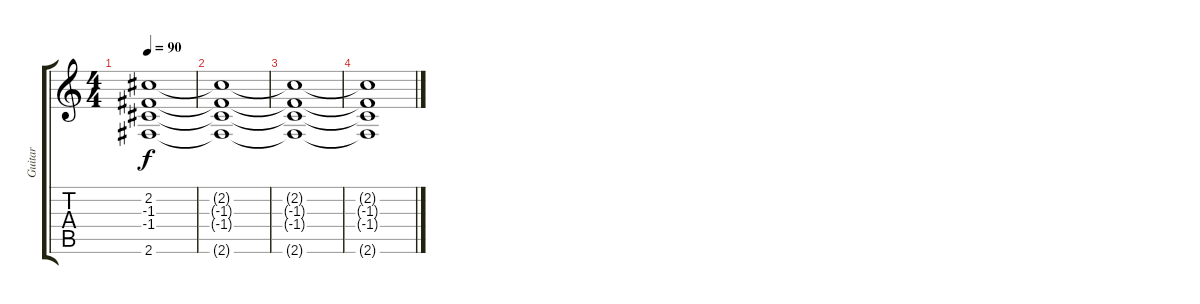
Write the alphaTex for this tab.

\track ("Guitar" "Guitar") {instrument acousticguitarsteel}
\staff {score tabs}
\tuning (E4 B3 G3 D3 A2 E2) {hide}
\ts (4 4)
\tempo 90
\clef g2
\ks c
(2.2{t} -1.3{t} -1.4{t} 2.6{t}).1{dy f} |
(2.2{t} -1.3{t} -1.4{t} 2.6{t}).1 |
(2.2{t} -1.3{t} -1.4{t} 2.6{t}).1 |
(2.2{t} -1.3{t} -1.4{t} 2.6{t}).1
